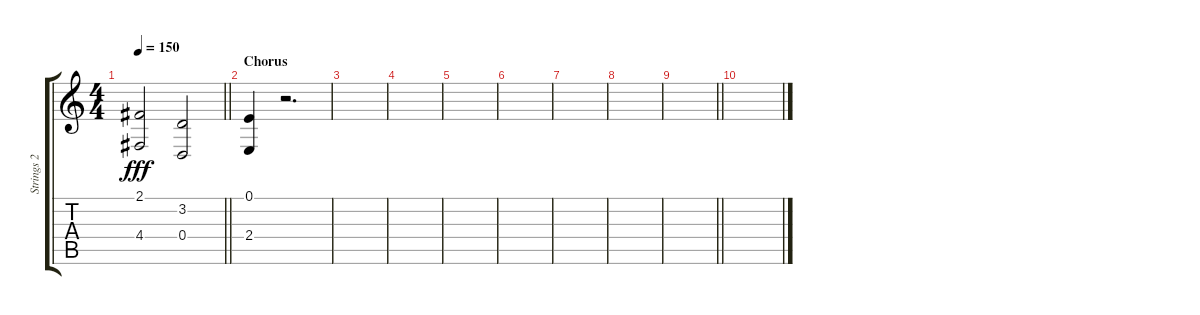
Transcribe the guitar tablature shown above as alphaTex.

\track ("Strings 2" "Strings 2") {instrument synthstrings2}
\staff {score tabs}
\tuning (E4 B3 G3 D3 A2 E2) {hide}
\ts (4 4)
\tempo 150
\clef g2
\barLineRight lightlight
\ks c
(2.1 4.4).2{dy fff} (3.2 0.4).2 |
\section ("" "Chorus")
(0.1 2.4).4 r.2{d} |
|
|
|
|
|
|
\barLineRight lightlight
|
\section ("" "")
